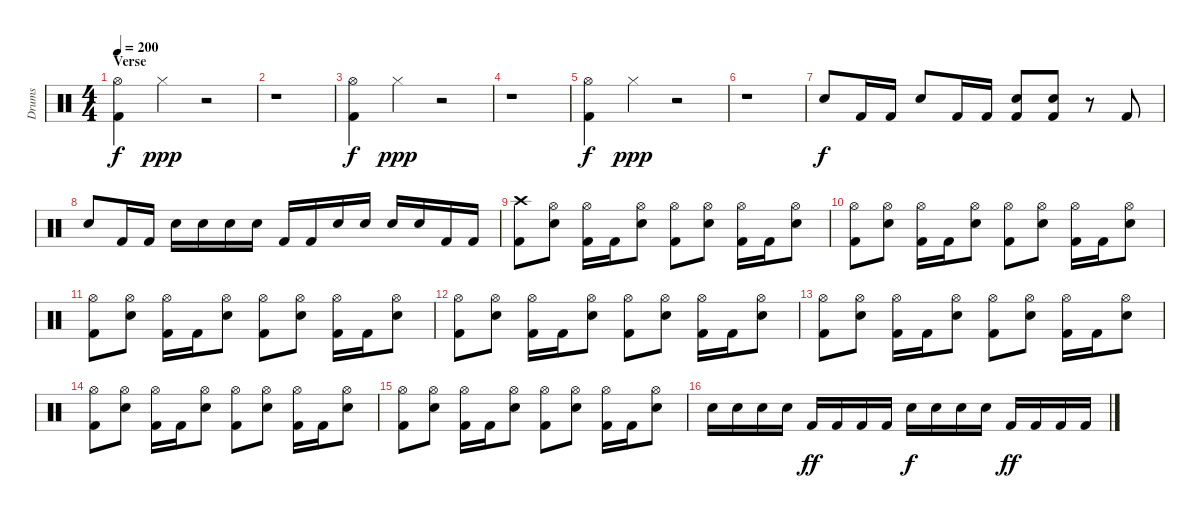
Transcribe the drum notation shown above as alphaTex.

\track ("Drums" "Drums") {instrument percussion}
\staff {score}
\articulation defaults
\ts (4 4)
\section ("" "Verse")
\tempo 200
\clef neutral
\ks c
("Kick (hit) 2" "Hi-Hat (open)").4{dy f} "Hi-Hat (closed)".4{dy ppp} r.2 |
r.1 |
("Kick (hit) 2" "Hi-Hat (open)").4{dy f} "Hi-Hat (closed)".4{dy ppp} r.2 |
r.1 |
("Kick (hit) 2" "Hi-Hat (open)").4{dy f} "Hi-Hat (closed)".4{dy ppp} r.2 |
r.1 |
"Snare (hit) 2".8{dy f} "Kick (hit) 2".16 "Kick (hit) 2".16 "Snare (hit) 2".8 "Kick (hit) 2".16 "Kick (hit) 2".16 ("Kick (hit) 2" "Snare (hit) 2").8 ("Kick (hit) 2" "Snare (hit) 2").8 r.8 "Kick (hit) 2".8 |
"Snare (hit) 2".8 "Kick (hit) 2".16 "Kick (hit) 2".16 "Snare (hit) 2".16 "Snare (hit) 2".16 "Snare (hit) 2".16 "Snare (hit) 2".16 "Kick (hit) 2".16 "Kick (hit) 2".16 "Snare (hit) 2".16 "Snare (hit) 2".16 "Snare (hit) 2".16 "Snare (hit) 2".16 "Kick (hit) 2".16 "Kick (hit) 2".16 |
\section ("" "")
("Kick (hit) 2" "Crash high (hit)").8 ("Snare (hit) 2" "Hi-Hat (open)").8 ("Kick (hit) 2" "Hi-Hat (open)").16 "Kick (hit) 2".16 ("Snare (hit) 2" "Hi-Hat (open)").8 ("Kick (hit) 2" "Hi-Hat (open)").8 ("Snare (hit) 2" "Hi-Hat (open)").8 ("Kick (hit) 2" "Hi-Hat (open)").16 "Kick (hit) 2".16 ("Snare (hit) 2" "Hi-Hat (open)").8 |
("Kick (hit) 2" "Hi-Hat (open)").8 ("Snare (hit) 2" "Hi-Hat (open)").8 ("Kick (hit) 2" "Hi-Hat (open)").16 "Kick (hit) 2".16 ("Snare (hit) 2" "Hi-Hat (open)").8 ("Kick (hit) 2" "Hi-Hat (open)").8 ("Snare (hit) 2" "Hi-Hat (open)").8 ("Kick (hit) 2" "Hi-Hat (open)").16 "Kick (hit) 2".16 ("Snare (hit) 2" "Hi-Hat (open)").8 |
("Kick (hit) 2" "Hi-Hat (open)").8 ("Snare (hit) 2" "Hi-Hat (open)").8 ("Kick (hit) 2" "Hi-Hat (open)").16 "Kick (hit) 2".16 ("Snare (hit) 2" "Hi-Hat (open)").8 ("Kick (hit) 2" "Hi-Hat (open)").8 ("Snare (hit) 2" "Hi-Hat (open)").8 ("Kick (hit) 2" "Hi-Hat (open)").16 "Kick (hit) 2".16 ("Snare (hit) 2" "Hi-Hat (open)").8 |
("Kick (hit) 2" "Hi-Hat (open)").8 ("Snare (hit) 2" "Hi-Hat (open)").8 ("Kick (hit) 2" "Hi-Hat (open)").16 "Kick (hit) 2".16 ("Snare (hit) 2" "Hi-Hat (open)").8 ("Kick (hit) 2" "Hi-Hat (open)").8 ("Snare (hit) 2" "Hi-Hat (open)").8 ("Kick (hit) 2" "Hi-Hat (open)").16 "Kick (hit) 2".16 ("Snare (hit) 2" "Hi-Hat (open)").8 |
("Kick (hit) 2" "Hi-Hat (open)").8 ("Snare (hit) 2" "Hi-Hat (open)").8 ("Kick (hit) 2" "Hi-Hat (open)").16 "Kick (hit) 2".16 ("Snare (hit) 2" "Hi-Hat (open)").8 ("Kick (hit) 2" "Hi-Hat (open)").8 ("Snare (hit) 2" "Hi-Hat (open)").8 ("Kick (hit) 2" "Hi-Hat (open)").16 "Kick (hit) 2".16 ("Snare (hit) 2" "Hi-Hat (open)").8 |
("Kick (hit) 2" "Hi-Hat (open)").8 ("Snare (hit) 2" "Hi-Hat (open)").8 ("Kick (hit) 2" "Hi-Hat (open)").16 "Kick (hit) 2".16 ("Snare (hit) 2" "Hi-Hat (open)").8 ("Kick (hit) 2" "Hi-Hat (open)").8 ("Snare (hit) 2" "Hi-Hat (open)").8 ("Kick (hit) 2" "Hi-Hat (open)").16 "Kick (hit) 2".16 ("Snare (hit) 2" "Hi-Hat (open)").8 |
("Kick (hit) 2" "Hi-Hat (open)").8 ("Snare (hit) 2" "Hi-Hat (open)").8 ("Kick (hit) 2" "Hi-Hat (open)").16 "Kick (hit) 2".16 ("Snare (hit) 2" "Hi-Hat (open)").8 ("Kick (hit) 2" "Hi-Hat (open)").8 ("Snare (hit) 2" "Hi-Hat (open)").8 ("Kick (hit) 2" "Hi-Hat (open)").16 "Kick (hit) 2".16 ("Snare (hit) 2" "Hi-Hat (open)").8 |
"Snare (hit) 2".16 "Snare (hit) 2".16 "Snare (hit) 2".16 "Snare (hit) 2".16 "Kick (hit) 2".16{dy ff} "Kick (hit) 2".16 "Kick (hit) 2".16 "Kick (hit) 2".16 "Snare (hit) 2".16{dy f} "Snare (hit) 2".16 "Snare (hit) 2".16 "Snare (hit) 2".16 "Kick (hit) 2".16{dy ff} "Kick (hit) 2".16 "Kick (hit) 2".16 "Kick (hit) 2".16
